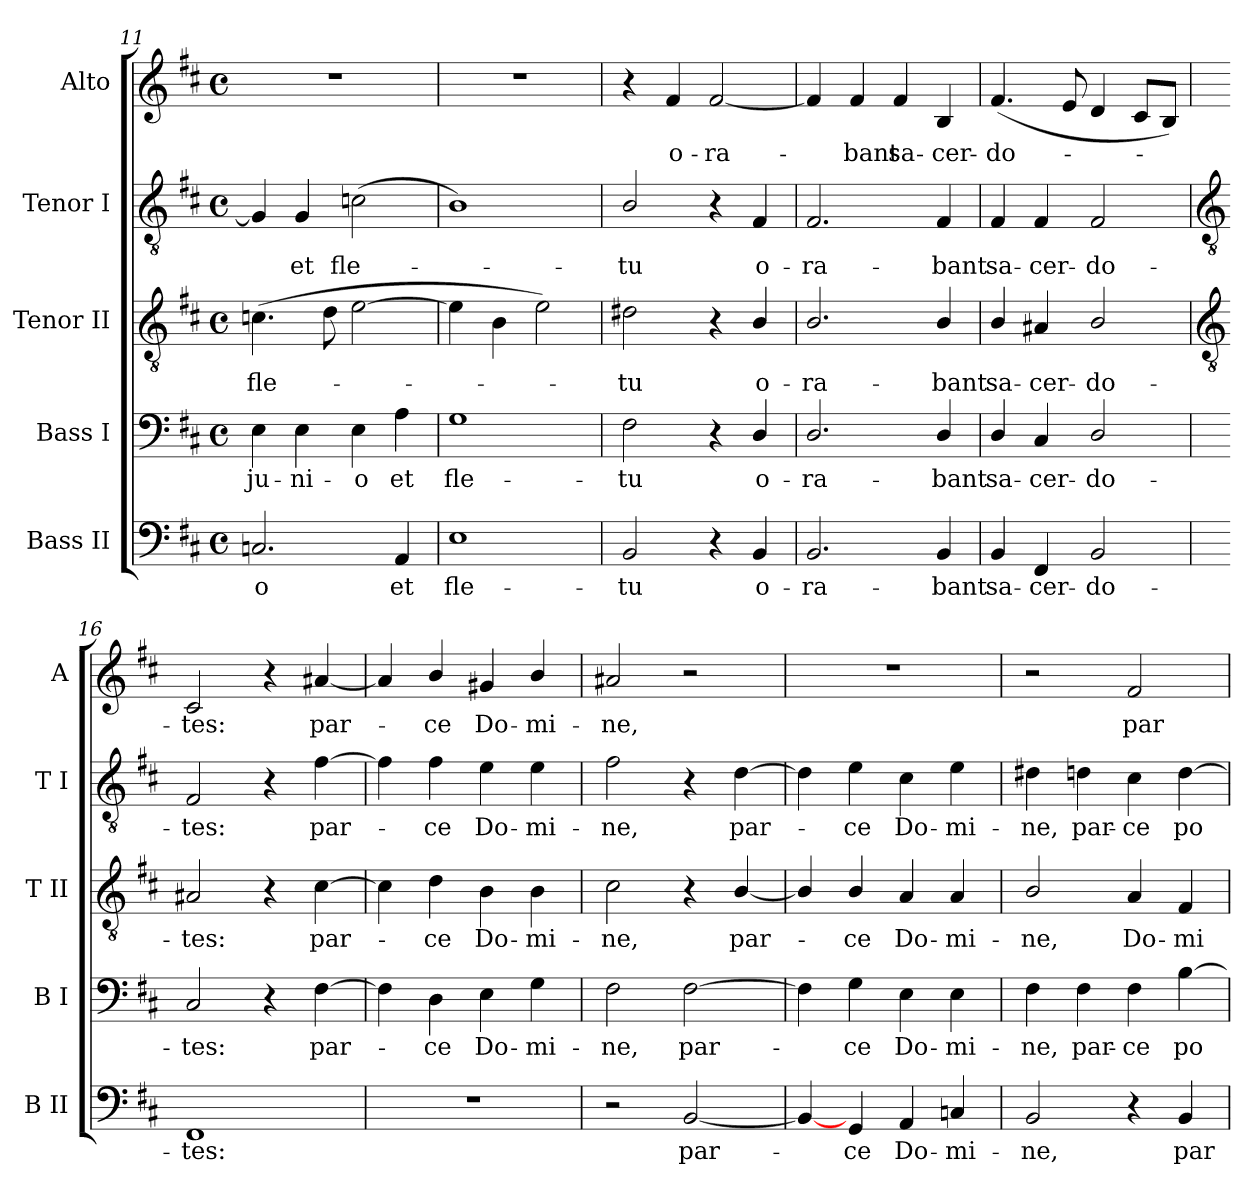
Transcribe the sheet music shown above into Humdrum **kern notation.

**kern	**text	**kern	**text	**kern	**text	**kern	**text	**kern	**text
*part5	*part5	*part4	*part4	*part3	*part3	*part2	*part2	*part1	*part1
*staff5	*staff5	*staff4	*staff4	*staff3	*staff3	*staff2	*staff2	*staff1	*staff1
*I"Bass II	*	*I"Bass I	*	*I"Tenor II	*	*I"Tenor I	*	*I"Alto	*
*I'B II	*	*I'B I	*	*I'T II	*	*I'T I	*	*I'A	*
*clefF4	*	*clefF4	*	*clefGv2	*	*clefGv2	*	*clefG2	*
*k[f#c#]	*	*k[f#c#]	*	*k[f#c#]	*	*k[f#c#]	*	*k[f#c#]	*
*D:	*	*D:	*	*D:	*	*D:	*	*D:	*
*M4/4	*	*M4/4	*	*M4/4	*	*M4/4	*	*M4/4	*
*met(c)	*	*met(c)	*	*met(c)	*	*met(c)	*	*met(c)	*
=11	=11	=11	=11	=11	=11	=11	=11	=11	=11
!	!LO:LY:b	!	!LO:LY:b	!	!LO:LY:b	!	!	!	!
2.Cn	-o	4E	-ju-	(>4.cn	fle-	4G]	.	1r	.
!	!	!	!LO:LY:b	!	!	!	!LO:LY:b	!	!
.	.	4E	-ni-	.	.	4G	et	.	.
.	.	.	.	8d	.	.	.	.	.
!	!	!	!LO:LY:b	!	!	!	!LO:LY:b	!	!
.	.	4E	-o	[2e	.	(>2cn	fle-	.	.
!	!LO:LY:b	!	!LO:LY:b	!	!	!	!	!	!
4AA	et	4A	et	.	.	.	.	.	.
=12	=12	=12	=12	=12	=12	=12	=12	=12	=12
!	!LO:LY:b	!	!LO:LY:b	!	!	!	!	!	!
1E	fle-	1G	fle-	4e]	.	1B/)	.	1r	.
.	.	.	.	4B	.	.	.	.	.
.	.	.	.	2e)	.	.	.	.	.
=13	=13	=13	=13	=13	=13	=13	=13	=13	=13
!	!LO:LY:b	!	!LO:LY:b	!	!LO:LY:b	!	!LO:LY:b	!	!
2BB	-tu	2F#	-tu	2d#X	tu	2B/	tu	4r	.
!	!	!	!	!	!	!	!	!	!LO:LY:b
.	.	.	.	.	.	.	.	4f#	o-
!	!	!	!	!	!	!	!	!	!LO:LY:b
4r	.	4r	.	4r	.	4r	.	[2f#	-ra-
!	!LO:LY:b	!	!LO:LY:b	!	!LO:LY:b	!	!LO:LY:b	!	!
4BB	o-	4D/	o-	4B/	o-	4F#	o-	.	.
=14	=14	=14	=14	=14	=14	=14	=14	=14	=14
!	!LO:LY:b	!	!LO:LY:b	!	!LO:LY:b	!	!LO:LY:b	!	!
2.BB	-ra-	2.D/	-ra-	2.B/	-ra-	2.F#	-ra-	4f#]	.
!	!	!	!	!	!	!	!	!	!LO:LY:b
.	.	.	.	.	.	.	.	4f#	bant
!	!	!	!	!	!	!	!	!	!LO:LY:b
.	.	.	.	.	.	.	.	4f#	sa-
!	!LO:LY:b	!	!LO:LY:b	!	!LO:LY:b	!	!LO:LY:b	!	!LO:LY:b
4BB	-bant	4D/	-bant	4B/	-bant	4F#	-bant	4B	-cer-
=15	=15	=15	=15	=15	=15	=15	=15	=15	=15
!	!LO:LY:b	!	!LO:LY:b	!	!LO:LY:b	!	!LO:LY:b	!	!LO:LY:b
4BB	sa-	4D/	sa-	4B/	sa-	4F#	sa-	(<4.f#	-do-
!	!LO:LY:b	!	!LO:LY:b	!	!LO:LY:b	!	!LO:LY:b	!	!
4FF#	-cer-	4C#	-cer-	4A#X	-cer-	4F#	-cer-	.	.
.	.	.	.	.	.	.	.	8e	.
!	!LO:LY:b	!	!LO:LY:b	!	!LO:LY:b	!	!LO:LY:b	!	!
2BB	-do-	2D/	-do-	2B/	-do-	2F#	-do-	4d	.
.	.	.	.	.	.	.	.	8c#L	.
.	.	.	.	.	.	.	.	8BJ)	.
!!LO:LB:g=z
=16	=16	=16	=16	=16	=16	=16	=16	=16	=16
*	*	*	*	*clefGv2	*	*clefGv2	*	*	*
!	!LO:LY:b	!	!LO:LY:b	!	!LO:LY:b	!	!LO:LY:b	!	!LO:LY:b
1FF#	-tes:	2C#	-tes:	2A#X	-tes:	2F#	-tes:	2c#	tes:
.	.	4r	.	4r	.	4r	.	4r	.
!	!	!	!LO:LY:b	!	!LO:LY:b	!	!LO:LY:b	!	!LO:LY:b
.	.	[4F#	par-	[4c#	par-	[4f#	par-	[4a#X	par-
=17	=17	=17	=17	=17	=17	=17	=17	=17	=17
1r	.	4F#]	.	4c#]	.	4f#]	.	4a#]	.
!	!	!	!LO:LY:b	!	!LO:LY:b	!	!LO:LY:b	!	!LO:LY:b
.	.	4D	ce	4d	ce	4f#	ce	4b/	ce
!	!	!	!LO:LY:b	!	!LO:LY:b	!	!LO:LY:b	!	!LO:LY:b
.	.	4E	Do-	4B	Do-	4e	Do-	4g#X	Do-
!	!	!	!LO:LY:b	!	!LO:LY:b	!	!LO:LY:b	!	!LO:LY:b
.	.	4G	-mi-	4B	-mi-	4e	-mi-	4b/	-mi-
=18	=18	=18	=18	=18	=18	=18	=18	=18	=18
!	!	!	!LO:LY:b	!	!LO:LY:b	!	!LO:LY:b	!	!LO:LY:b
2r	.	2F#	-ne,	2c#	-ne,	2f#	-ne,	2a#X	-ne,
!	!LO:LY:b	!	!LO:LY:b	!	!	!	!	!	!
[2BB	par-	[2F#	par-	4r	.	4r	.	2r	.
!	!	!	!	!	!LO:LY:b	!	!LO:LY:b	!	!
.	.	.	.	[4B/	par-	[4d	par-	.	.
=19	=19	=19	=19	=19	=19	=19	=19	=19	=19
4BB_	.	4F#]	.	4B/]	.	4d]	.	1r	.
!	!LO:LY:b	!	!LO:LY:b	!	!LO:LY:b	!	!LO:LY:b	!	!
4GG	ce	4G	ce	4B/	ce	4e	ce	.	.
!	!LO:LY:b	!	!LO:LY:b	!	!LO:LY:b	!	!LO:LY:b	!	!
4AA	Do-	4E	Do-	4A	Do-	4c#	Do-	.	.
!	!LO:LY:b	!	!LO:LY:b	!	!LO:LY:b	!	!LO:LY:b	!	!
4Cn	-mi-	4E	-mi-	4A	-mi-	4e	-mi-	.	.
=20	=20	=20	=20	=20	=20	=20	=20	=20	=20
!	!LO:LY:b	!	!LO:LY:b	!	!LO:LY:b	!	!LO:LY:b	!	!
2BB	-ne,	4F#	-ne,	2B/	-ne,	4d#X	-ne,	2r	.
!	!	!	!LO:LY:b	!	!	!	!LO:LY:b	!	!
.	.	4F#	par-	.	.	4dn	par-	.	.
!	!	!	!LO:LY:b	!	!LO:LY:b	!	!LO:LY:b	!	!LO:LY:b
4r	.	4F#	-ce	4A	Do-	4c#	-ce	2f#	par-
!	!LO:LY:b	!	!LO:LY:b	!	!LO:LY:b	!	!LO:LY:b	!	!
4BB	par-	[4B	po-	4F#	-mi-	[4d	po-	.	.
=	=	=	=	=	=	=	=	=	=
*-	*-	*-	*-	*-	*-	*-	*-	*-	*-
